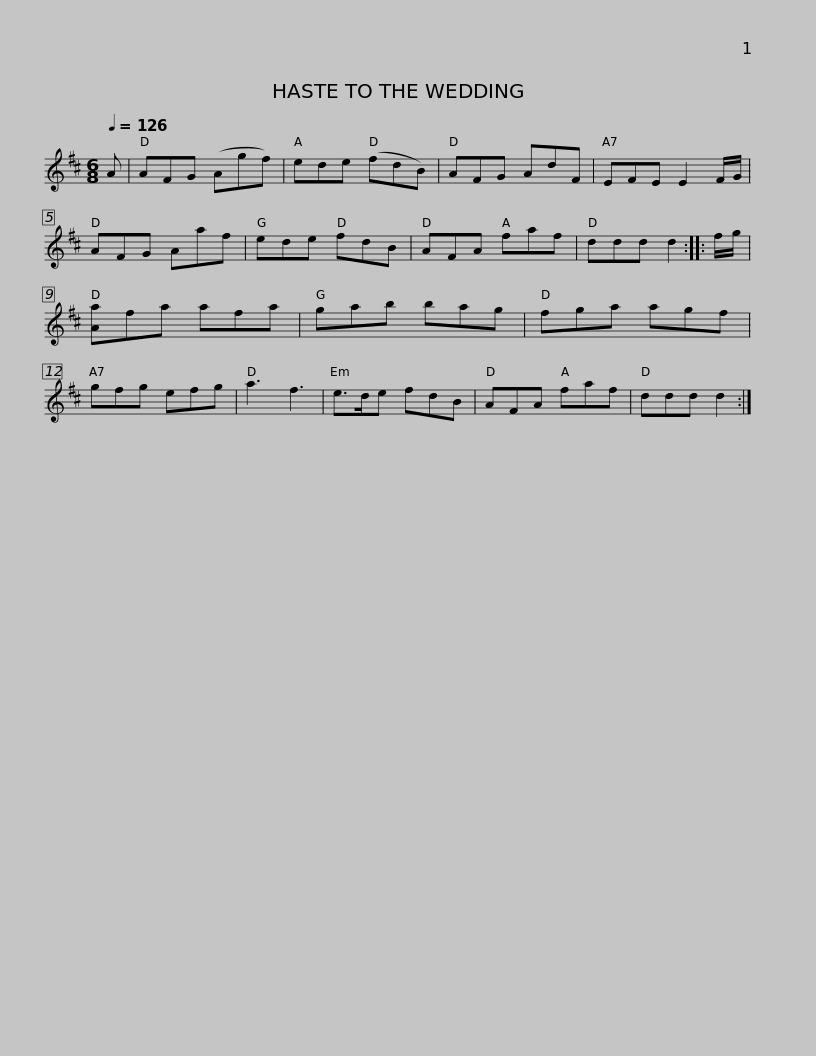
X:1
L:1/8
Q:1/4=126
M:6/8
I:linebreak $
K:D
V:1 treble
V:1
 A | AFG (Agf) | ede (fdB) | AFG AdF | EFE E2 F/G/ | %5
 AFG Aaf | ede fdB | AFA faf |$ ddd d2 :: f/g/ | %10
 [Aa]fa afa | gab bag | fga agf | gfg efg | a3 f3 | %15
 e>de fdB |$ AFA faf | ddd d2 :| %18
